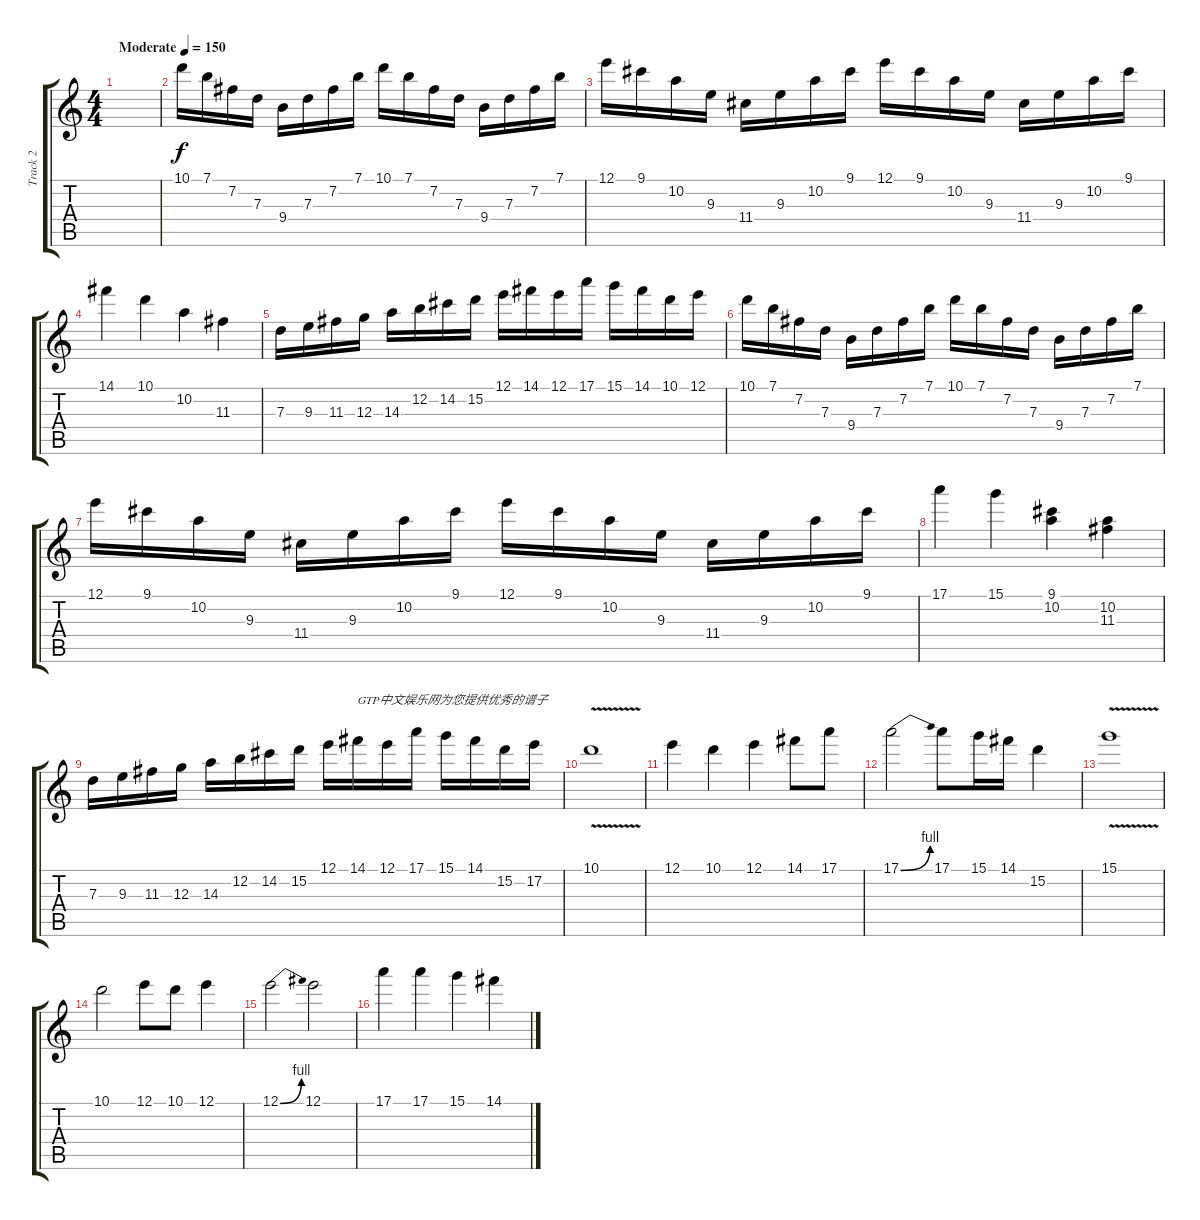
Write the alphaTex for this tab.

\track ("Track 2" "Track 2") {instrument distortionguitar}
\staff {score tabs}
\tuning (E4 B3 G3 D3 A2 E2) {hide}
\ts (4 4)
\tempo (150 "Moderate")
\clef g2
\ks c
|
10.1.16 7.1.16 7.2.16 7.3.16 9.4.16 7.3.16 7.2.16 7.1.16 10.1.16 7.1.16 7.2.16 7.3.16 9.4.16 7.3.16 7.2.16 7.1.16 |
12.1.16 9.1.16 10.2.16 9.3.16 11.4.16 9.3.16 10.2.16 9.1.16 12.1.16 9.1.16 10.2.16 9.3.16 11.4.16 9.3.16 10.2.16 9.1.16 |
14.1.4 10.1.4 10.2.4 11.3.4 |
7.3.16 9.3.16 11.3.16 12.3.16 14.3.16 12.2.16 14.2.16 15.2.16 12.1.16 14.1.16 12.1.16 17.1.16 15.1.16 14.1.16 10.1.16 12.1.16 |
10.1.16 7.1.16 7.2.16 7.3.16 9.4.16 7.3.16 7.2.16 7.1.16 10.1.16 7.1.16 7.2.16 7.3.16 9.4.16 7.3.16 7.2.16 7.1.16 |
12.1.16 9.1.16 10.2.16 9.3.16 11.4.16 9.3.16 10.2.16 9.1.16 12.1.16 9.1.16 10.2.16 9.3.16 11.4.16 9.3.16 10.2.16 9.1.16 |
17.1.4 15.1.4 (9.1 10.2).4 (10.2 11.3).4 |
7.3.16 9.3.16 11.3.16 12.3.16 14.3.16 12.2.16 14.2.16 15.2.16 12.1.16 14.1.16{txt "GTP中文娱乐网为您提供优秀的谱子"} 12.1.16 17.1.16 15.1.16 14.1.16 15.2.16 17.2.16 |
10.1{v}.1 |
12.1.4 10.1.4 12.1.4 14.1.8 17.1.8 |
17.1{be (bend 0 0 60 4)}.2 17.1.8 15.1.16 14.1.16 15.2.4 |
15.1{v}.1 |
10.1.2 12.1.8 10.1.8 12.1.4 |
12.1{be (bend 0 0 60 4)}.2 12.1.2 |
17.1.4 17.1.4 15.1.4 14.1.4
